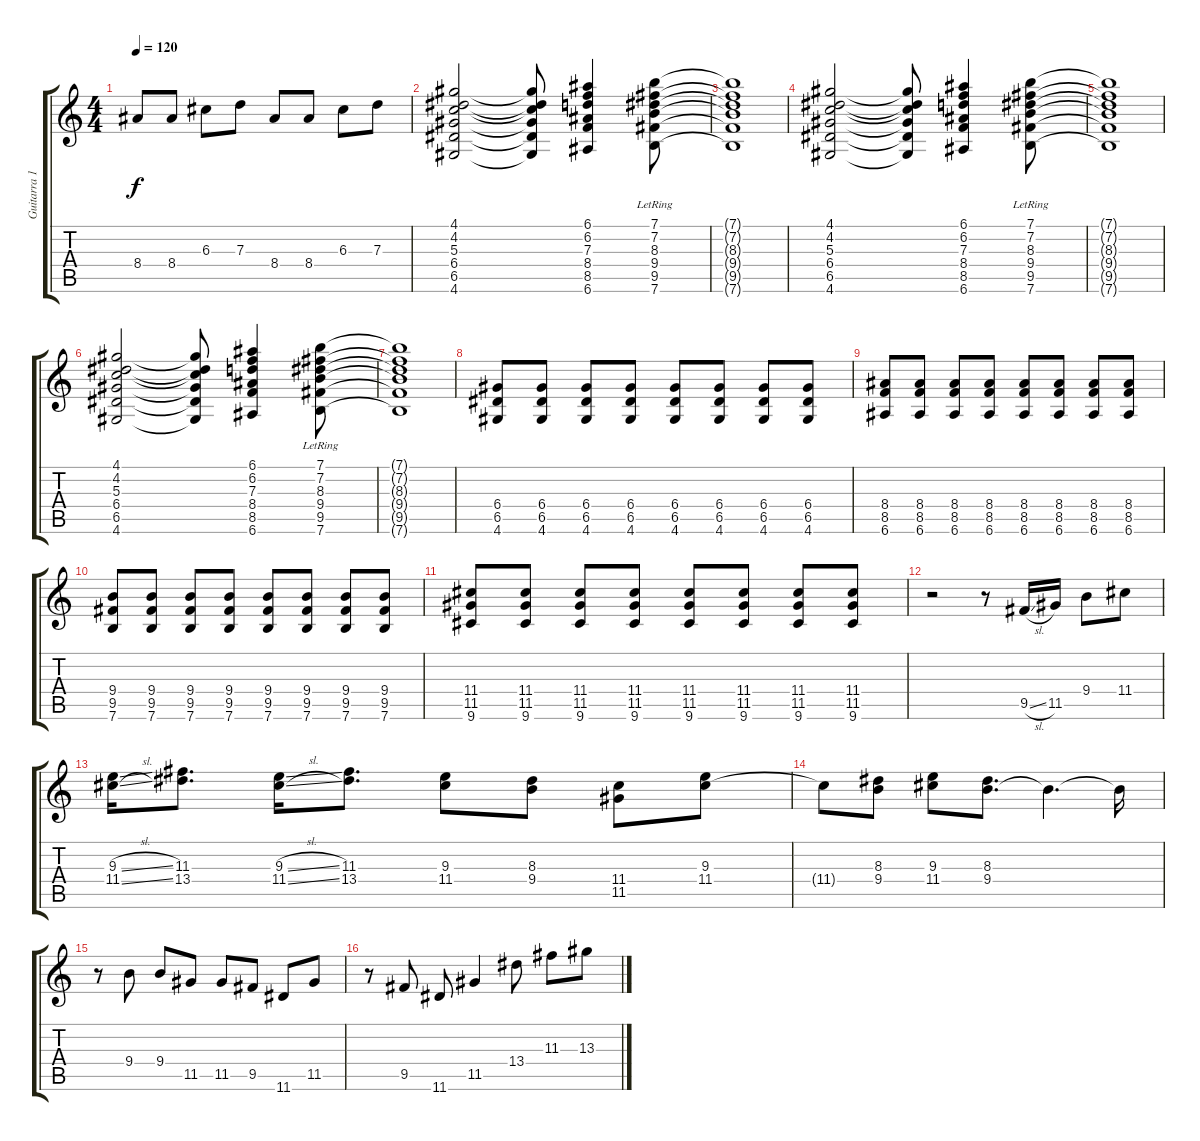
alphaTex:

\track ("Guitarra 1" "Guitarra 1") {instrument electricguitarclean}
\staff {score tabs}
\tuning (E4 B3 G3 D3 A2 E2) {hide}
\ts (4 4)
\tempo 120
\clef g2
\ks c
8.4.8{dy f} 8.4.8 6.3.8 7.3.8 8.4.8 8.4.8 6.3.8 7.3.8 |
(4.1 4.2 5.3 6.4 6.5 4.6).2 (4.1{t} 4.2{t} 5.3{t} 6.4{t} 6.5{t} 4.6{t}).8 (6.1 6.2 7.3 8.4 8.5 6.6).4 (7.1{lr} 7.2 8.3 9.4 9.5 7.6).8 |
(7.1{t} 7.2{t} 8.3{t} 9.4{t} 9.5{t} 7.6{t}).1 |
(4.1 4.2 5.3 6.4 6.5 4.6).2 (4.1{t} 4.2{t} 5.3{t} 6.4{t} 6.5{t} 4.6{t}).8 (6.1 6.2 7.3 8.4 8.5 6.6).4 (7.1{lr} 7.2 8.3 9.4 9.5 7.6).8 |
(7.1{t} 7.2{t} 8.3{t} 9.4{t} 9.5{t} 7.6{t}).1 |
(4.1 4.2 5.3 6.4 6.5 4.6).2 (4.1{t} 4.2{t} 5.3{t} 6.4{t} 6.5{t} 4.6{t}).8 (6.1 6.2 7.3 8.4 8.5 6.6).4 (7.1{lr} 7.2 8.3 9.4 9.5 7.6).8 |
(7.1{t} 7.2{t} 8.3{t} 9.4{t} 9.5{t} 7.6{t}).1 |
(6.4 6.5 4.6).8 (6.4 6.5 4.6).8 (6.4 6.5 4.6).8 (6.4 6.5 4.6).8 (6.4 6.5 4.6).8 (6.4 6.5 4.6).8 (6.4 6.5 4.6).8 (6.4 6.5 4.6).8 |
(8.4 8.5 6.6).8 (8.4 8.5 6.6).8 (8.4 8.5 6.6).8 (8.4 8.5 6.6).8 (8.4 8.5 6.6).8 (8.4 8.5 6.6).8 (8.4 8.5 6.6).8 (8.4 8.5 6.6).8 |
(9.4 9.5 7.6).8 (9.4 9.5 7.6).8 (9.4 9.5 7.6).8 (9.4 9.5 7.6).8 (9.4 9.5 7.6).8 (9.4 9.5 7.6).8 (9.4 9.5 7.6).8 (9.4 9.5 7.6).8 |
(11.4 11.5 9.6).8 (11.4 11.5 9.6).8 (11.4 11.5 9.6).8 (11.4 11.5 9.6).8 (11.4 11.5 9.6).8 (11.4 11.5 9.6).8 (11.4 11.5 9.6).8 (11.4 11.5 9.6).8 |
r.2 r.8 9.5{sl}.16 11.5.16 9.4.8 11.4.8 |
(9.3{sl} 11.4{sl}).16 (11.3 13.4).8{d} (9.3{sl} 11.4{sl}).16 (11.3 13.4).8{d} (9.3 11.4).8 (8.3 9.4).8 (11.4 11.5).8 (9.3 11.4).8 |
11.4{t}.8 (8.3 9.4).8 (9.3 11.4).8 (8.3 9.4).8{d} 9.4{t}.4{d} 9.4{t}.16 |
r.8 9.4.8 9.4.8 11.5.8 11.5.8 9.5.8 11.6.8 11.5.8 |
r.8 9.5.8 11.6.8 11.5.4 13.4.8 11.3.8 13.3.8
